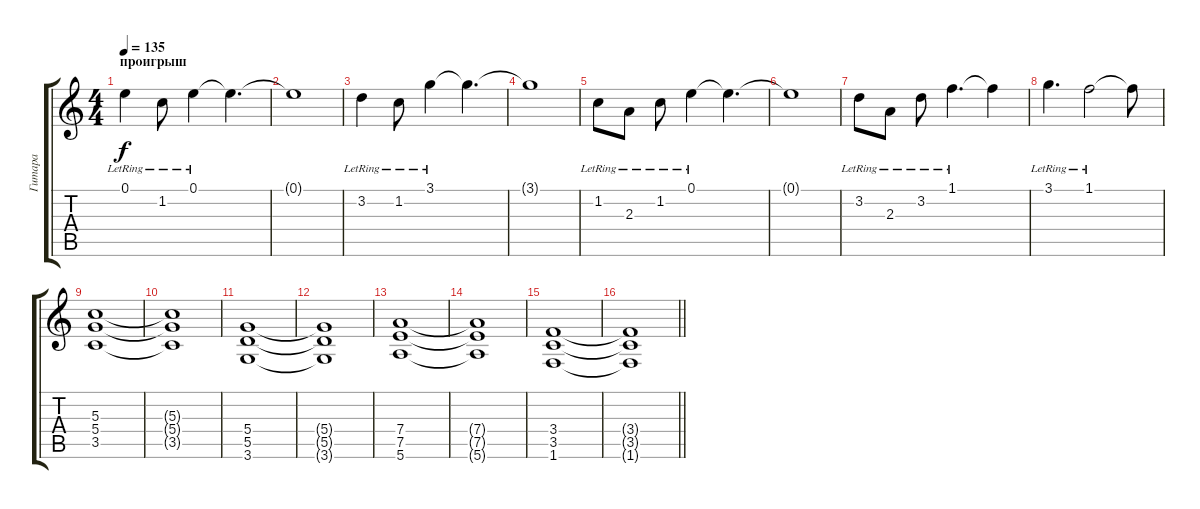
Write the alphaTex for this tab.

\track ("Гитара" "Гитара") {instrument electricguitarjazz}
\staff {score tabs}
\tuning (E4 B3 G3 D3 A2 E2) {hide}
\ts (4 4)
\section ("" "проигрыш")
\tempo 135
\clef g2
\ks c
0.1{lr}.4{dy f instrument electricguitarjazz} 1.2{lr}.8 0.1{lr}.4 0.1{t}.4{d} |
0.1{t}.1 |
3.2{lr}.4 1.2{lr}.8 3.1{lr}.4 3.1{t}.4{d} |
3.1{t}.1 |
1.2{lr}.8 2.3{lr}.8 1.2{lr}.8 0.1{lr}.4 0.1{t}.4{d} |
0.1{t}.1 |
3.2{lr}.8 2.3{lr}.8 3.2{lr}.8 1.1{lr}.4{d} 1.1{t}.4 |
3.1{lr}.4{d} 1.1{lr}.2 1.1{t}.8 |
(5.3 5.4 3.5).1{volume 11 instrument distortionguitar} |
(5.3{t} 5.4{t} 3.5{t}).1 |
(5.4 5.5 3.6).1 |
(5.4{t} 5.5{t} 3.6{t}).1 |
(7.4 7.5 5.6).1 |
(7.4{t} 7.5{t} 5.6{t}).1 |
(3.4 3.5 1.6).1 |
\barLineRight lightlight
(3.4{t} 3.5{t} 1.6{t}).1
